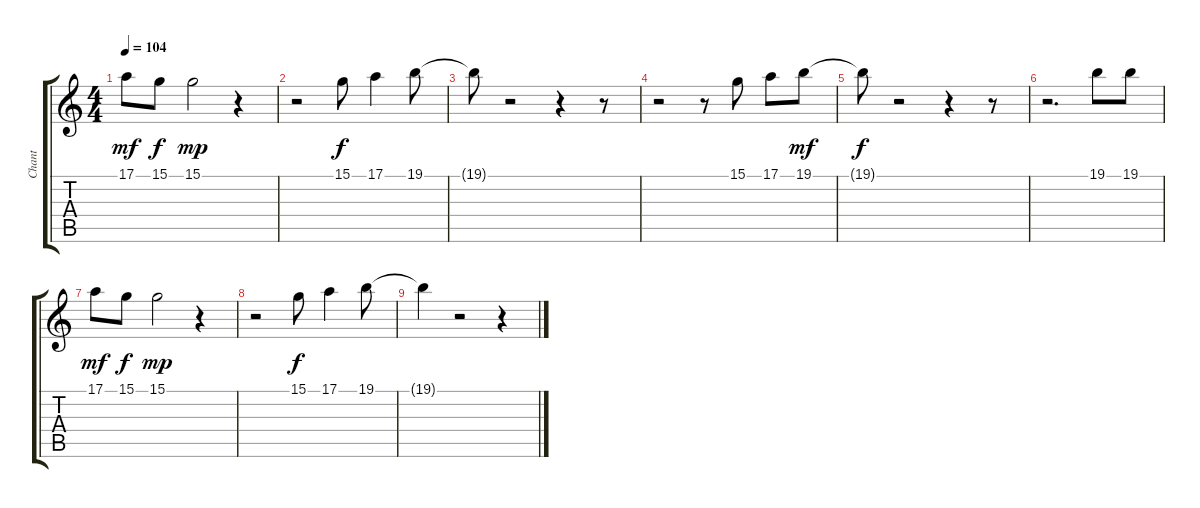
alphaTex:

\track ("Chant" "Chant") {instrument harmonica}
\staff {score tabs}
\tuning (E4 B3 G3 D3 A2 E2) {hide}
\ts (4 4)
\tempo 104
\clef g2
\ks c
17.1.8{dy mf} 15.1.8{dy f} 15.1.2{dy mp} r.4 |
r.2 15.1.8{dy f} 17.1.4 19.1.8 |
19.1{t}.8 r.2 r.4 r.8 |
r.2 r.8 15.1.8 17.1.8 19.1.8{dy mf} |
19.1{t}.8{dy f} r.2 r.4 r.8 |
r.2{d} 19.1.8 19.1.8 |
17.1.8{dy mf} 15.1.8{dy f} 15.1.2{dy mp} r.4 |
r.2 15.1.8{dy f} 17.1.4 19.1.8 |
19.1{t}.4 r.2 r.4
